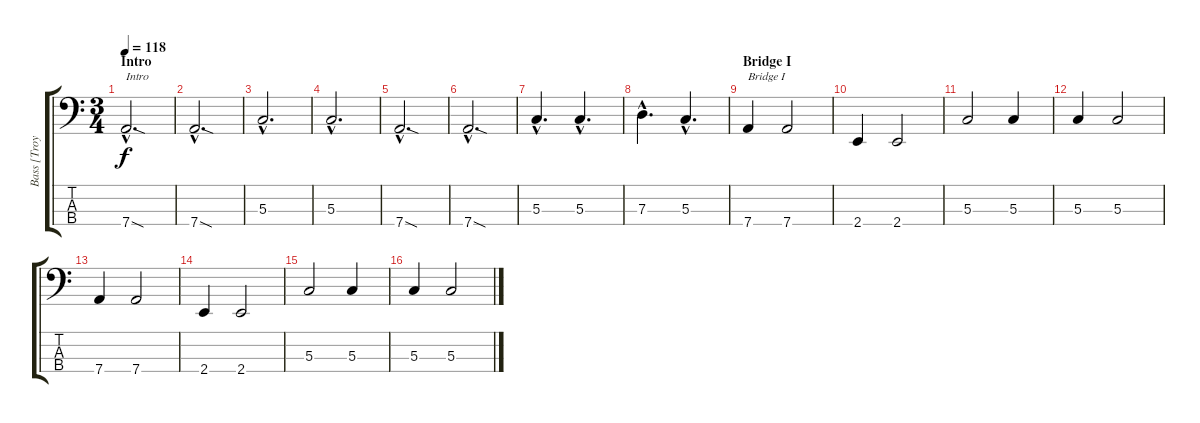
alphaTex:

\track ("Bass [Troy Sanders]" "Bass [Troy") {instrument electricbasspick}
\staff {score tabs}
\tuning (F2 C2 G1 D1) {hide}
\ts (3 4)
\section ("" "Intro")
\tempo 118
\clef f4
\ks c
7.4{sod hac}.2{d txt "Intro" dy f instrument electricbasspick} |
7.4{sod hac}.2{d} |
5.3{hac}.2{d} |
5.3{hac}.2{d} |
7.4{sod hac}.2{d} |
7.4{sod hac}.2{d} |
5.3{hac}.4{d} 5.3{hac}.4{d} |
7.3{hac}.4{d} 5.3{hac}.4{d} |
\section ("" "Bridge I")
7.4.4{txt "Bridge I"} 7.4.2 |
2.4.4 2.4.2 |
5.3.2 5.3.4 |
5.3.4 5.3.2 |
7.4.4 7.4.2 |
2.4.4 2.4.2 |
5.3.2 5.3.4 |
5.3.4 5.3.2
